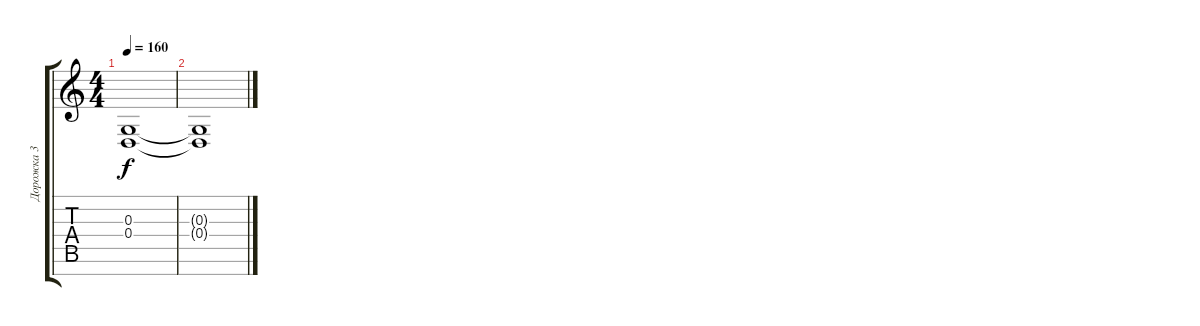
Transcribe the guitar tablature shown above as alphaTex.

\track ("Дорожка 3" "Дорожка 3") {instrument stringensemble1}
\staff {score tabs}
\tuning (E4 B3 G3 D3 A2 E2 B1) {hide}
\ts (4 4)
\tempo 160
\clef g2
\ks c
(0.3 0.4).1{dy f} |
(0.3{t} 0.4{t}).1
